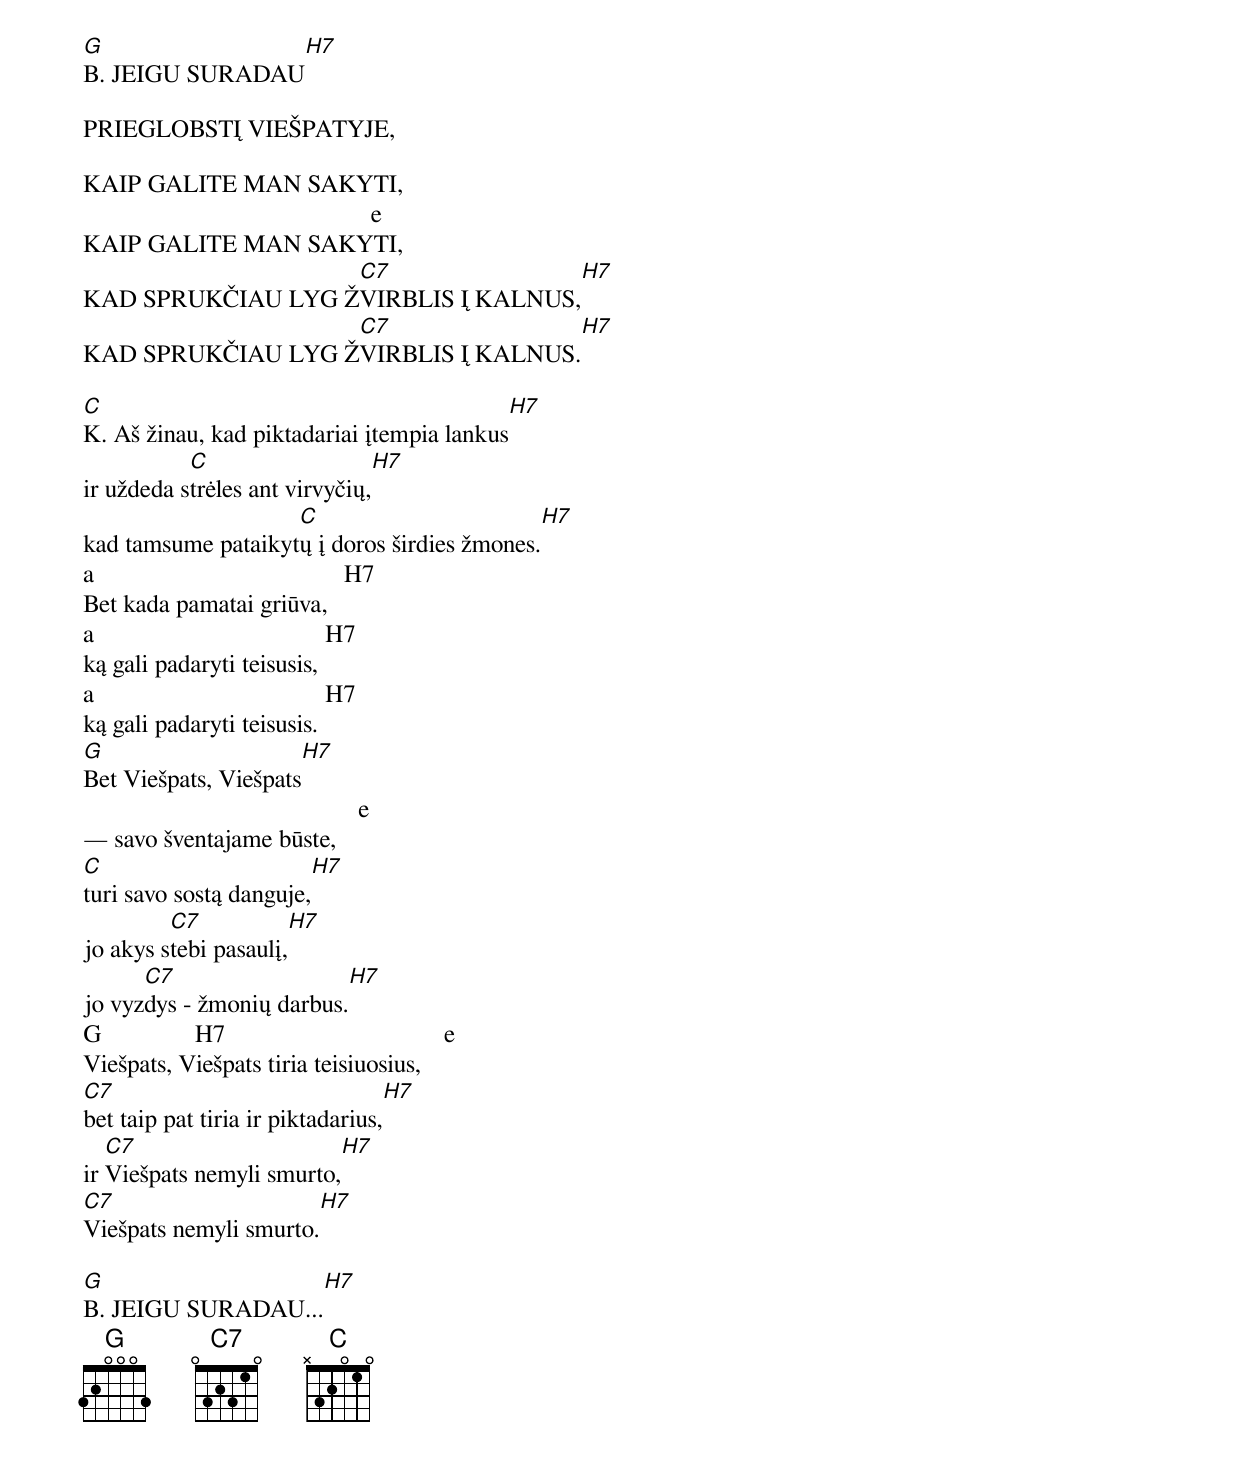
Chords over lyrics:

G                      H7
B. JEIGU SURADAU

PRIEGLOBSTĮ VIEŠPATYJE,

KAIP GALITE MAN SAKYTI,
                                              e
KAIP GALITE MAN SAKYTI,
                   C7                                                H7
KAD SPRUKČIAU LYG ŽVIRBLIS Į KALNUS,
                   C7                                                H7
KAD SPRUKČIAU LYG ŽVIRBLIS Į KALNUS.

C                                                                   H7
K. Aš žinau, kad piktadariai įtempia lankus
           C                                    H7
ir uždeda strėles ant virvyčių,
                    C                                                              H7
kad tamsume pataikytų į doros širdies žmones.
a                                        H7
Bet kada pamatai griūva,
a                                     H7
ką gali padaryti teisusis,
a                                     H7
ką gali padaryti teisusis.
G                             H7
Bet Viešpats, Viešpats
                                            e
— savo šventajame būste,
C                                         H7
turi savo sostą danguje,
         C7                      H7
jo akys stebi pasaulį,
      C7                               H7
jo vyzdys - žmonių darbus.
G               H7                                   e
Viešpats, Viešpats tiria teisiuosius,
C7                                            H7
bet taip pat tiria ir piktadarius,
   C7                                 H7
ir Viešpats nemyli smurto,
C7                               H7
Viešpats nemyli smurto.

G                         H7
B. JEIGU SURADAU...
